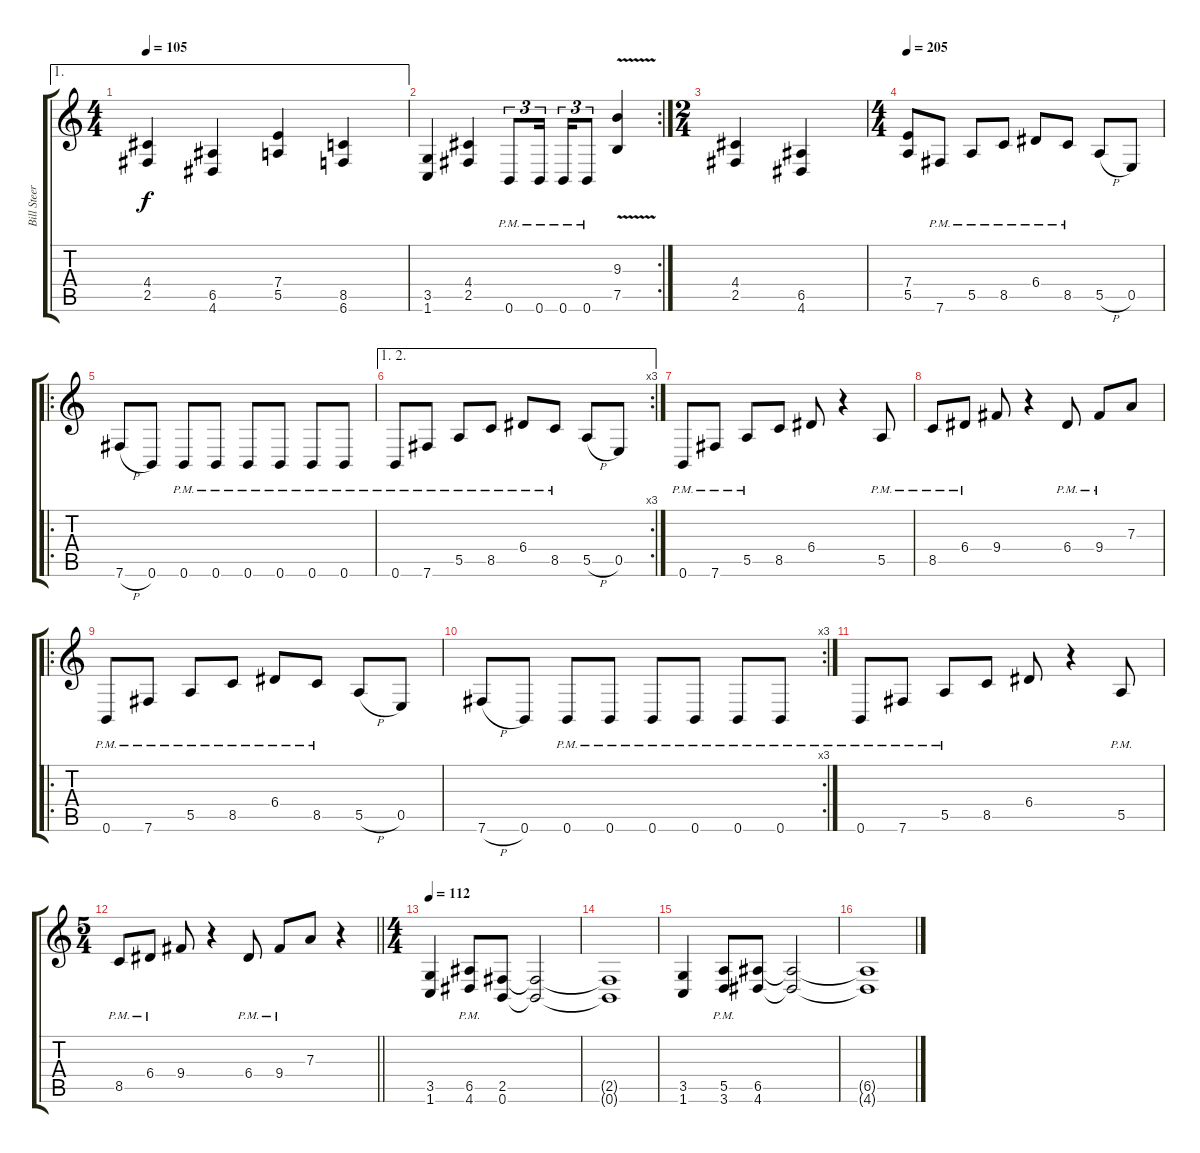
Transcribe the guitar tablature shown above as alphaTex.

\track ("Bill Steer (Rhythm)" "Bill Steer") {instrument distortionguitar}
\staff {score tabs}
\tuning (B3 Gb3 D3 A2 E2 B1) {hide}
\ae 1
\ts (4 4)
\tempo 105
\clef g2
\ks c
(4.4 2.5).4{dy f} (6.5 4.6).4 (7.4 5.5).4 (8.5 6.6).4 |
\rc 2
(3.5 1.6).4 (4.4 2.5).4 0.6{pm}.8{tu (3 2)} 0.6{pm}.16{tu (3 2) beam splitsecondary} 0.6{pm}.16{tu (3 2)} 0.6{pm}.8{tu (3 2)} (9.3{v} 7.5{v}).4 |
\ts (2 4)
(4.4 2.5).4 (6.5 4.6).4 |
\ts (4 4)
\tempo 205
(7.4 5.5).8 7.6{pm}.8 5.5{pm}.8 8.5{pm}.8 6.4{pm}.8 8.5{pm}.8 5.5{h}.8 0.5.8 |
\ro
7.6{h}.8 0.6.8 0.6{pm}.8 0.6{pm}.8 0.6{pm}.8 0.6{pm}.8 0.6{pm}.8 0.6{pm}.8 |
\ae (1 2)
\rc 3
0.6{pm}.8 7.6{pm}.8 5.5{pm}.8 8.5{pm}.8 6.4{pm}.8 8.5{pm}.8 5.5{h}.8 0.5.8 |
0.6{pm}.8 7.6{pm}.8 5.5{pm}.8 8.5.8 6.4.8 r.4 5.5{pm}.8 |
8.5{pm}.8 6.4{pm}.8 9.4.8 r.4 6.4{pm}.8 9.4{pm}.8 7.3.8 |
\ro
0.6{pm}.8 7.6{pm}.8 5.5{pm}.8 8.5{pm}.8 6.4{pm}.8 8.5{pm}.8 5.5{h}.8 0.5.8 |
\rc 3
7.6{h}.8 0.6.8 0.6{pm}.8 0.6{pm}.8 0.6{pm}.8 0.6{pm}.8 0.6{pm}.8 0.6{pm}.8 |
0.6{pm}.8 7.6{pm}.8 5.5{pm}.8 8.5.8 6.4.8 r.4 5.5{pm}.8 |
\ts (5 4)
\barLineRight lightlight
8.5{pm}.8 6.4{pm}.8 9.4.8 r.4 6.4{pm}.8 9.4{pm}.8 7.3.8 r.4 |
\ts (4 4)
\tempo 112
(3.5 1.6).4 (6.5{pm} 4.6{pm}).8 (2.5 0.6).8 (2.5{t} 0.6{t}).2 |
(2.5{t} 0.6{t}).1 |
(3.5 1.6).4 (5.5{pm} 3.6{pm}).8 (6.5 4.6).8 (6.5{t} 4.6{t}).2 |
(6.5{t} 4.6{t}).1
